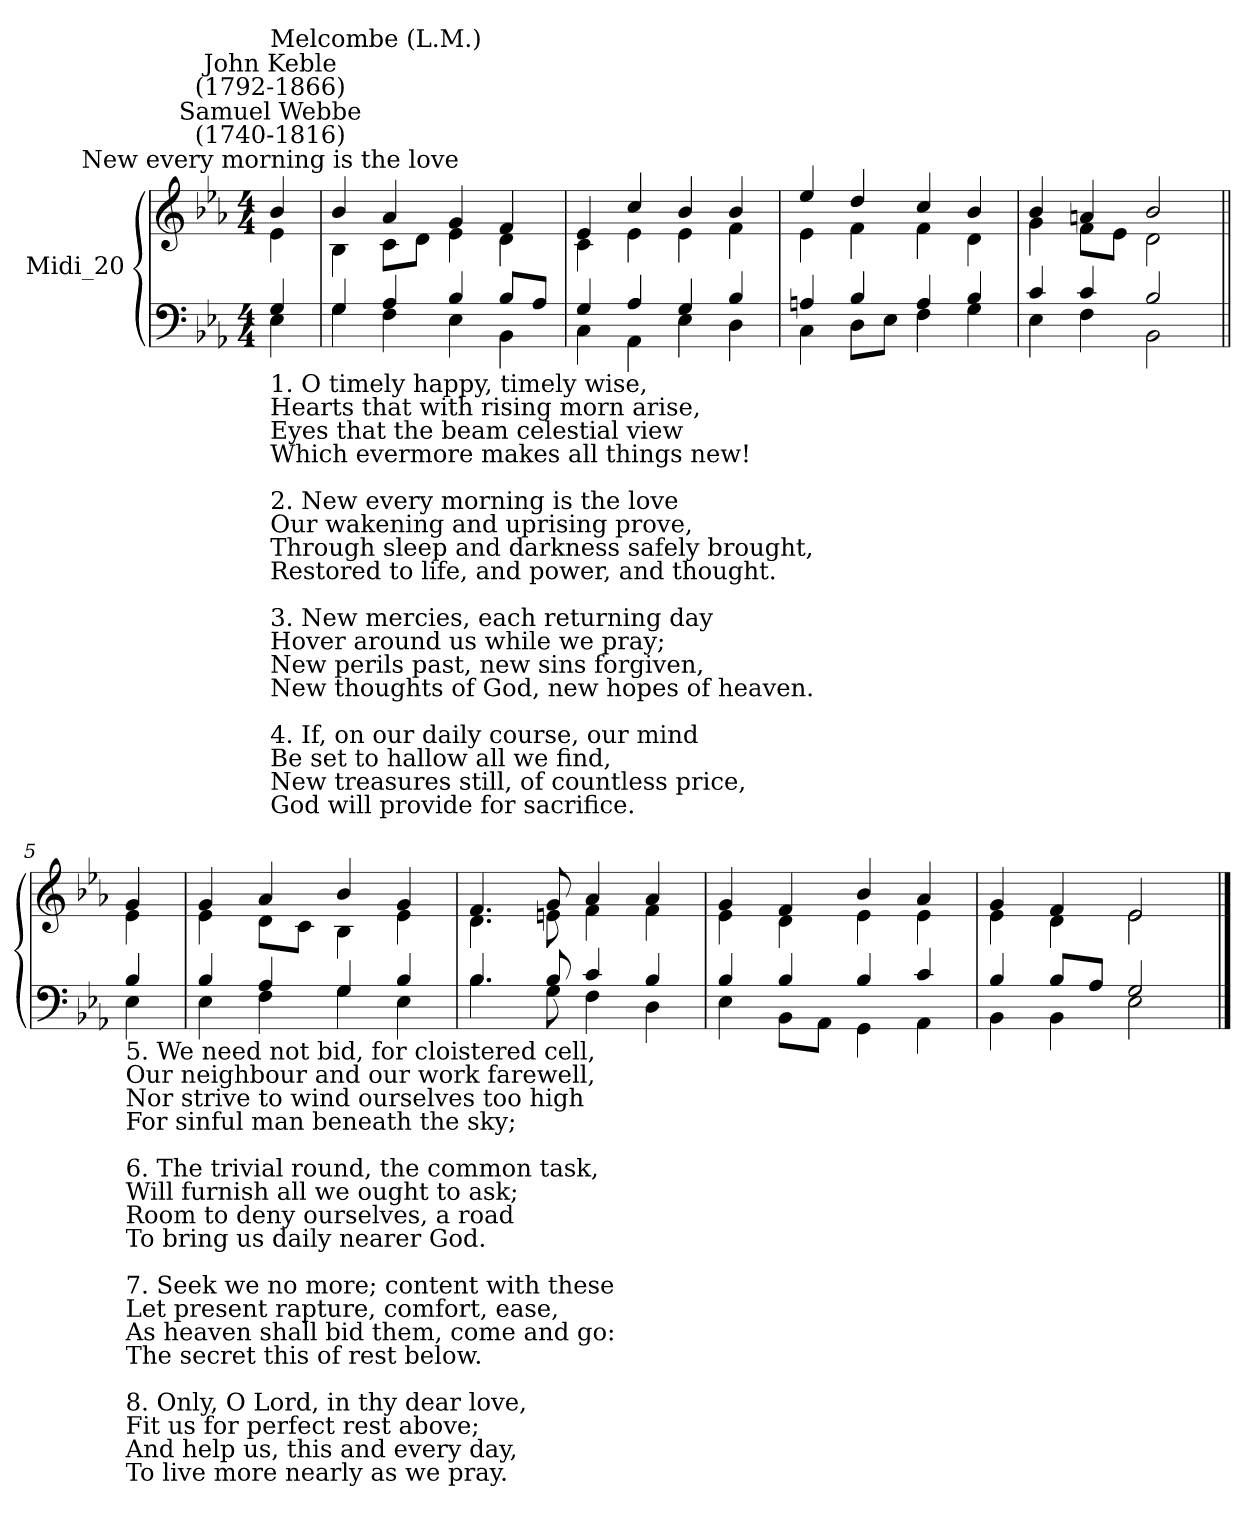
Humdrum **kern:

**kern	**kern
*part2	*part1
*staff2	*staff1
*I"Midi_20	*I"Midi_20
*clefF4	*clefG2
*k[b-e-a-]	*k[b-e-a-]
*E-:	*E-:
*M4/4	*M4/4
=	=
*^	*^
!	!	!LO:TX:a:cj:t=New every morning is the love	!
!	!	!LO:TX:a:cj:t=Samuel Webbe\n(1740-1816)	!
!	!	!LO:TX:a:cj:t=John Keble\n(1792-1866)	!
!	!	!LO:TX:a:t=Melcombe (L.M.)	!
!LO:TX:b:t=1. O timely happy, timely wise,\nHearts that with rising morn arise,\nEyes that the beam celestial view\nWhich evermore makes all things new!\n\n2. New every morning is the love\nOur wakening and uprising prove,\nThrough sleep and darkness safely brought,\nRestored to life, and power, and thought.\n\n3. New mercies, each returning day\nHover around us while we pray;\nNew perils past, new sins forgiven,\nNew thoughts of God, new hopes of heaven.\n\n4. If, on our daily course, our mind\nBe set to hallow all we find,\nNew treasures still, of countless price,\nGod will provide for sacrifice.	!	!	!
4G/	4E-\	4b-/	4e-\
=1	=1	=1	=1
4G/	4G\	4b-/	4B-\
4A-/	4F\	4a-/	8c\L
.	.	.	8d\J
4B-/	4E-\	4g/	4e-\
8B-/L	4BB-\	4f/	4d\
8A-/J	.	.	.
=2	=2	=2	=2
4G/	4C\	4e-/	4c\
4A-/	4AA-\	4cc/	4e-\
4G/	4E-\	4b-/	4e-\
4B-/	4D\	4b-/	4f\
=3	=3	=3	=3
4An/	4C\	4ee-/	4e-\
4B-/	8D\L	4dd/	4f\
.	8E-\J	.	.
4A/	4F\	4cc/	4f\
4B-/	4G\	4b-/	4d\
=4	=4	=4	=4
4c/	4E-\	4b-/	4g\
4c/	4F\	4an/	8f\L
.	.	.	8e-\J
2B-/	2BB-\	2b-/	2d\
=5||	=5||	=5||	=5||
!LO:TX:b:t=5. We need not bid, for cloistered cell,\nOur neighbour and our work farewell,\nNor strive to wind ourselves too high\nFor sinful man beneath the sky;\n\n6. The trivial round, the common task,\nWill furnish all we ought to ask;\nRoom to deny ourselves, a road\nTo bring us daily nearer God.\n\n7. Seek we no more; content with  these\nLet present rapture, comfort, ease,\nAs heaven shall bid them, come and go&colon;\nThe secret this of rest below.\n\n8. Only, O Lord, in thy dear love,\nFit us for perfect rest above;\nAnd help us, this and every day,\nTo live more nearly as we pray.	!	!	!
4B-/	4E-\	4g/	4e-\
=6	=6	=6	=6
4B-/	4E-\	4g/	4e-\
4A-/	4F\	4a-/	8d\L
.	.	.	8c\J
4G/	4G\	4b-/	4B-\
4B-/	4E-\	4g/	4e-\
=7	=7	=7	=7
4.B-/	4.B-\	4.f/	4.d\
8B-/	8G\	8g/	8en\
4c/	4F\	4a-/	4f\
4B-/	4D\	4a-/	4f\
=8	=8	=8	=8
4B-/	4E-\	4g/	4e-\
4B-/	8BB-\L	4f/	4d\
.	8AA-\J	.	.
4B-/	4GG\	4b-/	4e-\
4c/	4AA-\	4a-/	4e-\
=9	=9	=9	=9
4B-/	4BB-\	4g/	4e-\
8B-/L	4BB-\	4f/	4d\
8A-/J	.	.	.
2G/	2E-\	2e-/	2e-\
*v	*v	*	*
*	*v	*v
==	==
*-	*-
